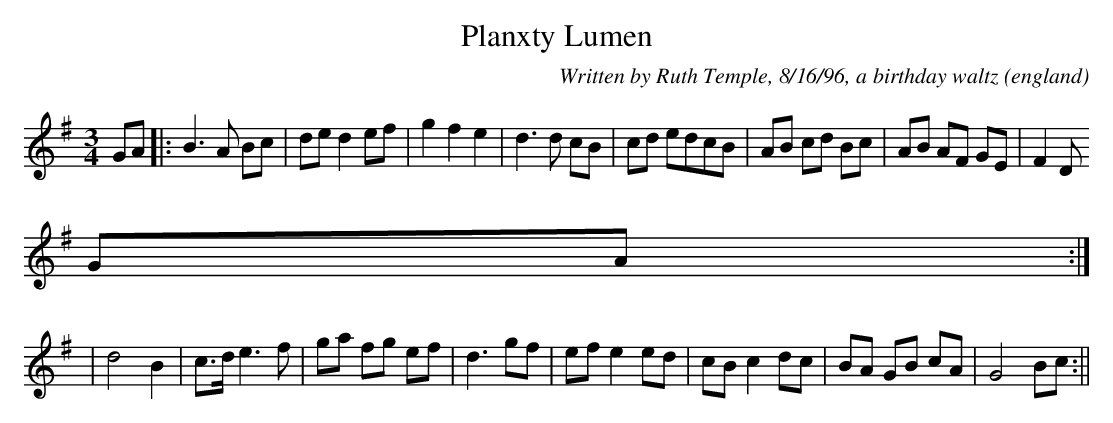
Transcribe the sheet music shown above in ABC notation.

X:1
T:Planxty Lumen
O:england
C:Written by Ruth Temple, 8/16/96, a birthday waltz
M:3/4
K:G
GA |: B3 A Bc | de d2 ef|g2 f2 e2|d3 d cB|cd edcB|AB cd Bc|AB AF GE|F2 D
2 GA :|
| d4 B2 | c>d e3 f | ga fg ef|d3 gf|ef e2 ed|cB c2 dc|BA GB cA|G4 Bc :||
